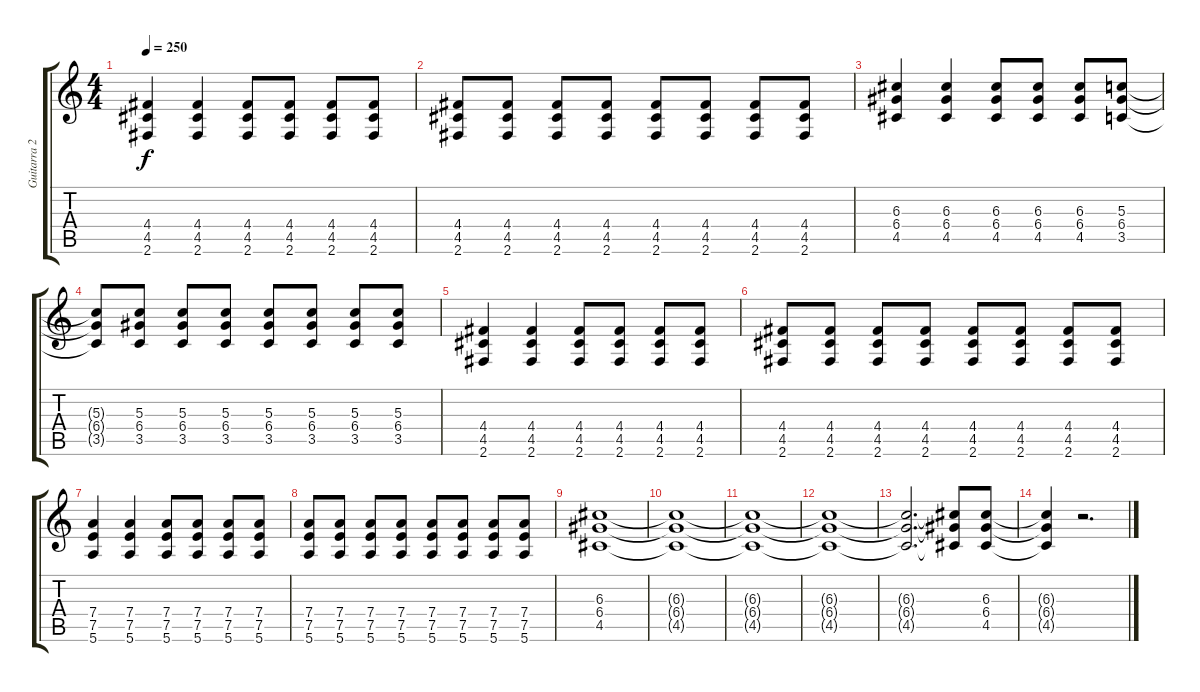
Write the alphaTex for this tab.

\track ("Guitarra 2" "Guitarra 2") {instrument distortionguitar}
\staff {score tabs}
\tuning (E4 B3 G3 D3 A2 E2) {hide}
\ts (4 4)
\tempo 250
\clef g2
\ks c
(4.4 4.5 2.6).4{dy f} (4.4 4.5 2.6).4 (4.4 4.5 2.6).8 (4.4 4.5 2.6).8 (4.4 4.5 2.6).8 (4.4 4.5 2.6).8 |
(4.4 4.5 2.6).8 (4.4 4.5 2.6).8 (4.4 4.5 2.6).8 (4.4 4.5 2.6).8 (4.4 4.5 2.6).8 (4.4 4.5 2.6).8 (4.4 4.5 2.6).8 (4.4 4.5 2.6).8 |
(6.3 6.4 4.5).4 (6.3 6.4 4.5).4 (6.3 6.4 4.5).8 (6.3 6.4 4.5).8 (6.3 6.4 4.5).8 (5.3 6.4 3.5).8 |
(5.3{t} 6.4{t} 3.5{t}).8 (5.3 6.4 3.5).8 (5.3 6.4 3.5).8 (5.3 6.4 3.5).8 (5.3 6.4 3.5).8 (5.3 6.4 3.5).8 (5.3 6.4 3.5).8 (5.3 6.4 3.5).8 |
(4.4 4.5 2.6).4 (4.4 4.5 2.6).4 (4.4 4.5 2.6).8 (4.4 4.5 2.6).8 (4.4 4.5 2.6).8 (4.4 4.5 2.6).8 |
(4.4 4.5 2.6).8 (4.4 4.5 2.6).8 (4.4 4.5 2.6).8 (4.4 4.5 2.6).8 (4.4 4.5 2.6).8 (4.4 4.5 2.6).8 (4.4 4.5 2.6).8 (4.4 4.5 2.6).8 |
(7.4 7.5 5.6).4 (7.4 7.5 5.6).4 (7.4 7.5 5.6).8 (7.4 7.5 5.6).8 (7.4 7.5 5.6).8 (7.4 7.5 5.6).8 |
(7.4 7.5 5.6).8 (7.4 7.5 5.6).8 (7.4 7.5 5.6).8 (7.4 7.5 5.6).8 (7.4 7.5 5.6).8 (7.4 7.5 5.6).8 (7.4 7.5 5.6).8 (7.4 7.5 5.6).8 |
(6.3 6.4 4.5).1 |
(6.3{t} 6.4{t} 4.5{t}).1 |
(6.3{t} 6.4{t} 4.5{t}).1 |
(6.3{t} 6.4{t} 4.5{t}).1 |
(6.3{t} 6.4{t} 4.5{t}).2{d} (6.3{t} 6.4{t} 4.5{t}).8 (6.3 6.4 4.5).8 |
(6.3{t} 6.4{t} 4.5{t}).4 r.2{d}
